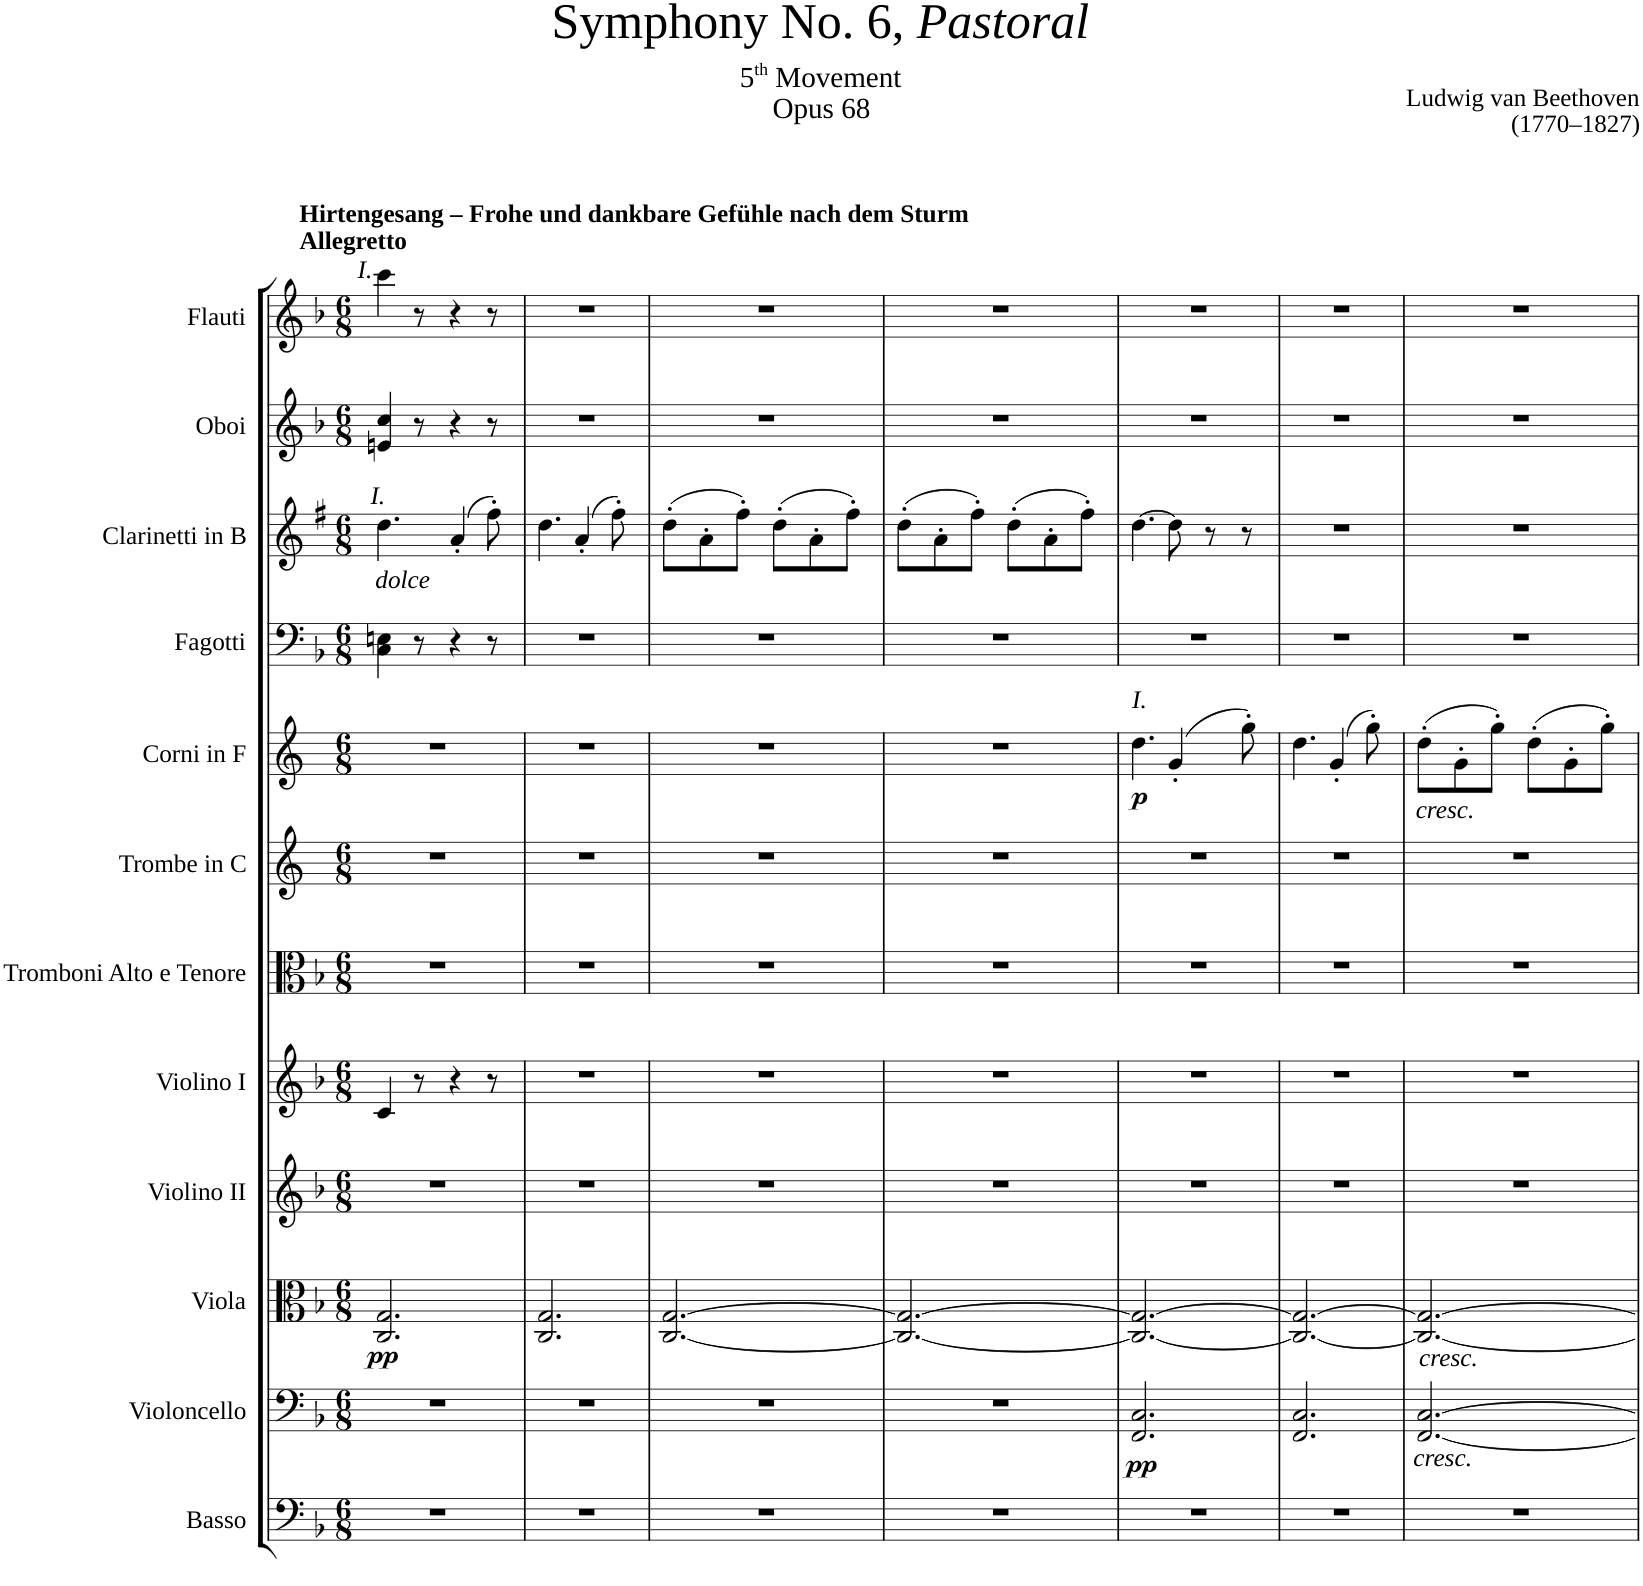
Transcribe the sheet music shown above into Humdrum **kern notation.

**kern	**kern	**dynam	**kern	**dynam	**kern	**kern	**kern	**kern	**kern	**dynam	**kern	**kern	**kern	**kern
*part12	*part11	*part11	*part10	*part10	*part9	*part8	*part7	*part6	*part5	*part5	*part4	*part3	*part2	*part1
*staff12	*staff11	*staff11	*staff10	*staff10	*staff9	*staff8	*staff7	*staff6	*staff5	*staff5	*staff4	*staff3	*staff2	*staff1
*I"Basso	*I"Violoncello	*	*I"Viola	*	*I"Violino II	*I"Violino I	*I"Tromboni Alto e Tenore	*I"Trombe in C	*I"Corni in F	*	*I"Fagotti	*I"Clarinetti in B	*I"Oboi	*I"Flauti
*	*	*	*	*	*	*	*I'Tbni.	*I'Tr.	*I'Cor.	*	*I'Fag.	*I'Cl.	*I'Ob.	*I'Fl.
*clefF4	*clefF4	*	*clefC3	*	*clefG2	*clefG2	*clefC3	*clefG2	*clefG2	*	*clefF4	*clefG2	*clefG2	*clefG2
*Trd7c12	*	*	*	*	*	*	*	*Trd1c2	*Trd4c7	*	*	*Trd1c2	*	*
*k[b-]	*k[b-]	*	*k[b-]	*	*k[b-]	*k[b-]	*k[b-]	*k[]	*k[]	*	*k[b-]	*k[f#]	*k[b-]	*k[b-]
*M6/8	*M6/8	*	*M6/8	*	*M6/8	*M6/8	*M6/8	*M6/8	*M6/8	*	*M6/8	*M6/8	*M6/8	*M6/8
=1	=1	=1	=1	=1	=1	=1	=1	=1	=1	=1	=1	=1	=1	=1
!	!	!	!	!	!	!	!	!	!	!	!	!	!	!LO:TX:a:B:t=Hirtengesang – Frohe und dankbare Gefühle nach dem Sturm
!	!	!	!	!	!	!	!	!	!	!	!	!	!	!LO:TX:a:t=Allegretto
!	!	!	!	!	!	!	!	!	!	!	!	!	!	!LO:TX:a:i:t=I.
!	!	!	!	!	!	!	!	!	!	!	!	!LO:TX:b:i:t=dolce	!	!
!	!	!	!	!	!	!	!	!	!	!	!	!LO:TX:a:i:t=I.	!	!
!	!	!	!	!LO:DY:b	!	!	!	!	!	!	!	!	!	!
2.r	2.r	.	2.C/ 2.G/	pp	2.r	4c/	2.r	2.r	2.r	.	4C\ 4En\	4.dd\	4en/ 4cc/	4ccc\
.	.	.	.	.	.	8r	.	.	.	.	8r	.	8r	8r
.	.	.	.	.	.	4r	.	.	.	.	4r	(4a'/	4r	4r
.	.	.	.	.	.	8r	.	.	.	.	8r	8ff#'\)	8r	8r
=2	=2	=2	=2	=2	=2	=2	=2	=2	=2	=2	=2	=2	=2	=2
2.r	2.r	.	2.C/ 2.G/	.	2.r	2.r	2.r	2.r	2.r	.	2.r	4.dd\	2.r	2.r
.	.	.	.	.	.	.	.	.	.	.	.	(4a'/	.	.
.	.	.	.	.	.	.	.	.	.	.	.	8ff#'\)	.	.
=3	=3	=3	=3	=3	=3	=3	=3	=3	=3	=3	=3	=3	=3	=3
2.r	2.r	.	[2.C/ [2.G/	.	2.r	2.r	2.r	2.r	2.r	.	2.r	(8dd'\L	2.r	2.r
.	.	.	.	.	.	.	.	.	.	.	.	8a'\	.	.
.	.	.	.	.	.	.	.	.	.	.	.	8ff#'\J)	.	.
.	.	.	.	.	.	.	.	.	.	.	.	(8dd'\L	.	.
.	.	.	.	.	.	.	.	.	.	.	.	8a'\	.	.
.	.	.	.	.	.	.	.	.	.	.	.	8ff#'\J)	.	.
=4	=4	=4	=4	=4	=4	=4	=4	=4	=4	=4	=4	=4	=4	=4
2.r	2.r	.	2.C/_ 2.G/_	.	2.r	2.r	2.r	2.r	2.r	.	2.r	(8dd'\L	2.r	2.r
.	.	.	.	.	.	.	.	.	.	.	.	8a'\	.	.
.	.	.	.	.	.	.	.	.	.	.	.	8ff#'\J)	.	.
.	.	.	.	.	.	.	.	.	.	.	.	(8dd'\L	.	.
.	.	.	.	.	.	.	.	.	.	.	.	8a'\	.	.
.	.	.	.	.	.	.	.	.	.	.	.	8ff#'\J)	.	.
=5	=5	=5	=5	=5	=5	=5	=5	=5	=5	=5	=5	=5	=5	=5
!	!	!	!	!	!	!	!	!	!LO:TX:a:i:t=I.	!	!	!	!	!
!	!	!LO:DY:b	!	!	!	!	!	!	!	!LO:DY:b	!	!	!	!
2.r	2.FF/ 2.C/	pp	2.C/_ 2.G/_	.	2.r	2.r	2.r	2.r	4.dd\	p	2.r	[4.dd\	2.r	2.r
.	.	.	.	.	.	.	.	.	(4g'/	.	.	8dd\]	.	.
.	.	.	.	.	.	.	.	.	.	.	.	8r	.	.
.	.	.	.	.	.	.	.	.	8gg'\)	.	.	8r	.	.
=6	=6	=6	=6	=6	=6	=6	=6	=6	=6	=6	=6	=6	=6	=6
2.r	2.FF/ 2.C/	.	2.C/_ 2.G/_	.	2.r	2.r	2.r	2.r	4.dd\	.	2.r	2.r	2.r	2.r
.	.	.	.	.	.	.	.	.	(4g'/	.	.	.	.	.
.	.	.	.	.	.	.	.	.	8gg'\)	.	.	.	.	.
=7	=7	=7	=7	=7	=7	=7	=7	=7	=7	=7	=7	=7	=7	=7
!	!	!	!	!	!	!	!	!	!LO:TX:b:i:t=cresc.	!	!	!	!	!
!	!	!	!LO:TX:b:i:t=cresc.	!	!	!	!	!	!	!	!	!	!	!
!	!LO:TX:b:i:t=cresc.	!	!	!	!	!	!	!	!	!	!	!	!	!
2.r	[2.FF/ [2.C/	.	2.C/_ 2.G/_	.	2.r	2.r	2.r	2.r	(8dd'\L	.	2.r	2.r	2.r	2.r
.	.	.	.	.	.	.	.	.	8g'\	.	.	.	.	.
.	.	.	.	.	.	.	.	.	8gg'\J)	.	.	.	.	.
.	.	.	.	.	.	.	.	.	(8dd'\L	.	.	.	.	.
.	.	.	.	.	.	.	.	.	8g'\	.	.	.	.	.
.	.	.	.	.	.	.	.	.	8gg'\J)	.	.	.	.	.
=	=	=	=	=	=	=	=	=	=	=	=	=	=	=
*-	*-	*-	*-	*-	*-	*-	*-	*-	*-	*-	*-	*-	*-	*-
